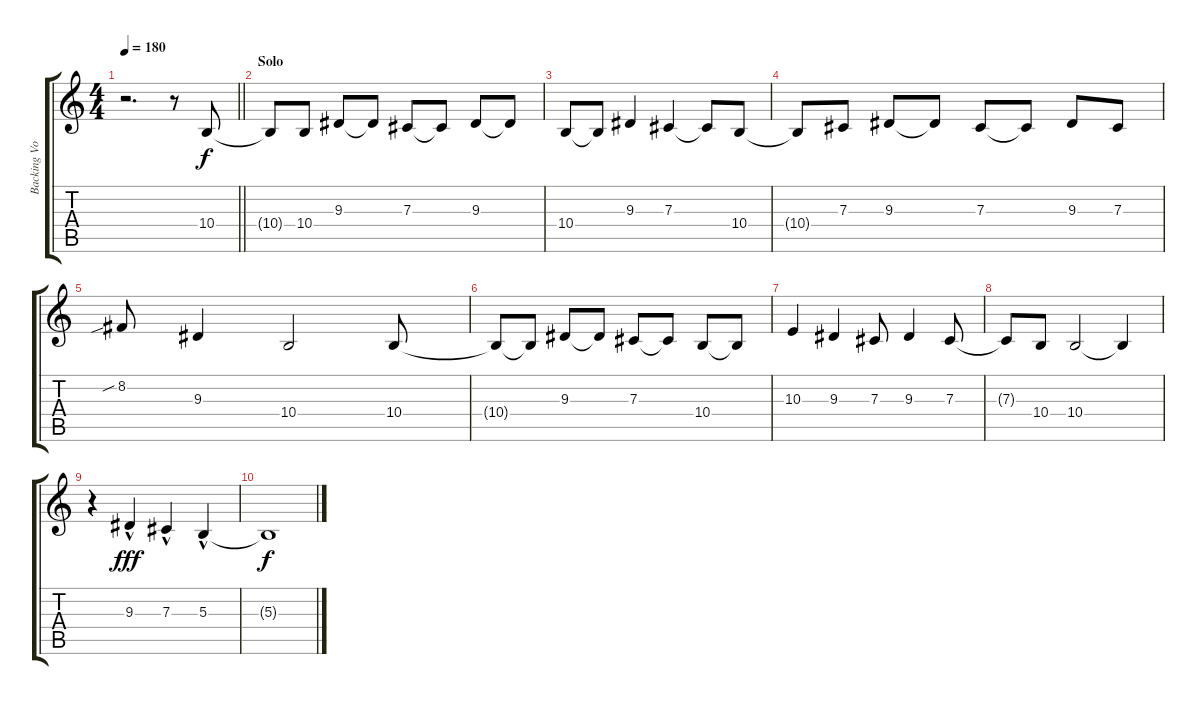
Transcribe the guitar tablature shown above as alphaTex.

\track ("Backing Vocal" "Backing Vo") {instrument lead2sawtooth}
\staff {score tabs}
\tuning (Eb4 Bb3 Gb3 Db3 Ab2 D2) {hide}
\ts (4 4)
\tempo 180
\clef g2
\barLineRight lightlight
\ks c
r.2{d dy f} r.8 10.4.8 |
\section ("" "Solo")
10.4{t}.8 10.4.8 9.3.8 9.3{t}.8 7.3.8 7.3{t}.8 9.3.8 9.3{t}.8 |
10.4.8 10.4{t}.8 9.3.4 7.3.4 7.3{t}.8 10.4.8 |
10.4{t}.8 7.3.8 9.3.8 9.3{t}.8 7.3.8 7.3{t}.8 9.3.8 7.3.8 |
8.2{sib}.8 9.3.4 10.4.2 10.4.8 |
10.4{t}.8 10.4{t}.8 9.3.8 9.3{t}.8 7.3.8 7.3{t}.8 10.4.8 10.4{t}.8 |
10.3.4 9.3.4 7.3.8 9.3.4 7.3.8 |
7.3{t}.8 10.4.8 10.4.2 10.4{t}.4 |
r.4 9.3{hac}.4{dy fff} 7.3{hac}.4 5.3{hac}.4 |
5.3{t}.1{dy f}
